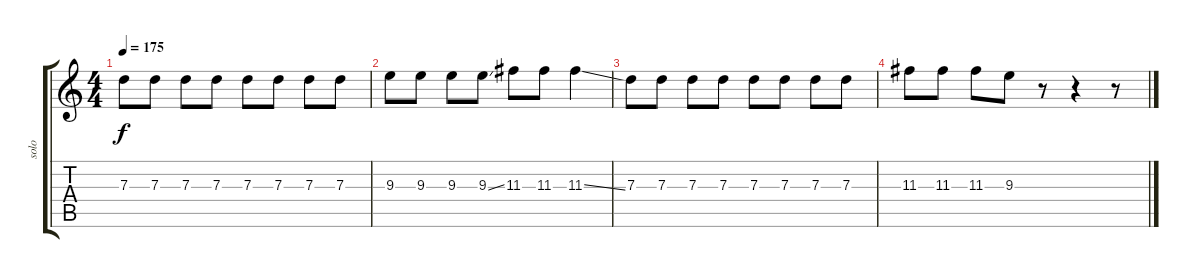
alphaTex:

\track ("solo " "solo ") {instrument distortionguitar}
\staff {score tabs}
\tuning (E4 B3 G3 D3 A2 E2) {hide}
\ts (4 4)
\tempo 175
\clef g2
\ks c
7.3.8{dy f} 7.3.8 7.3.8 7.3.8 7.3.8 7.3.8 7.3.8 7.3.8 |
9.3.8 9.3.8 9.3.8 9.3{ss}.8 11.3.8 11.3.8 11.3{ss}.4 |
7.3.8 7.3.8 7.3.8 7.3.8 7.3.8 7.3.8 7.3.8 7.3.8 |
11.3.8 11.3.8 11.3.8 9.3.8 r.8 r.4 r.8
